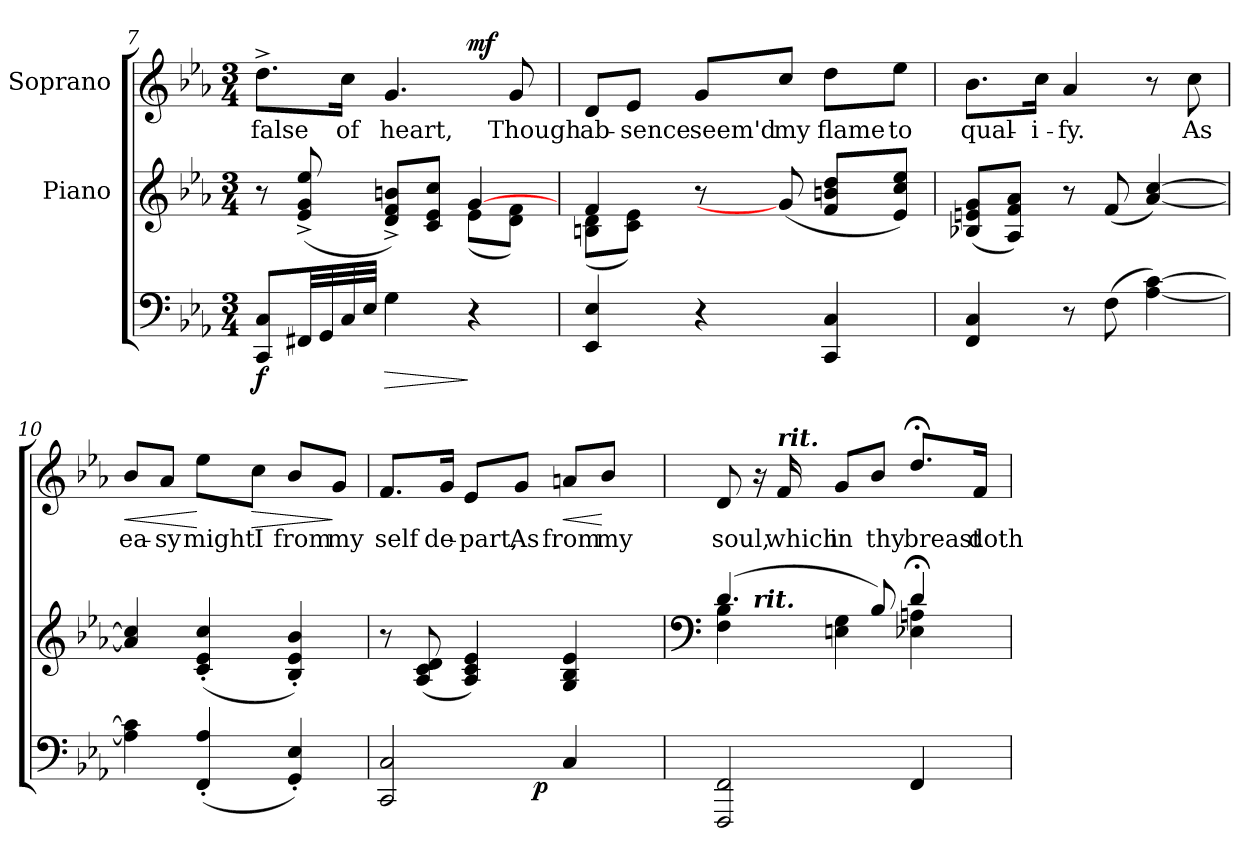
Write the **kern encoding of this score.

**kern	**dynam	**kern	**kern	**text	**dynam
*part3	*part3	*part2	*part1	*part1	*part1
*staff3	*staff3	*staff2	*staff1	*staff1	*staff1
*	*	*I"Piano	*I"Soprano	*	*
*clefF4	*	*clefG2	*clefG2	*	*
*k[b-e-a-]	*	*k[b-e-a-]	*k[b-e-a-]	*	*
*E-:	*	*E-:	*E-:	*	*
*M3/4	*	*M3/4	*M3/4	*	*
=7	=7	=7	=7	=7	=7
*	*	*^	*	*	*
!	!	!	!	!	!LO:LY:b:color=#000000	!
*	*	*	*	*^	*	*
8CCi/ 8CiL	f	8r	2ryy	8.dd^i\L	2ryy	false	.
32FF#Xi/LL	.	(8e-i/^ 8gi^ 8ee-i^	.	.	.	.	.
32GGi/	.	.	.	.	.	.	.
!	!	!	!	!	!	!LO:LY:b:color=#000000	!
32Ci/	.	.	.	16cci\Jk	.	of	.
32E-i/JJJ	.	.	.	.	.	.	.
!	!LO:HP:b	!	!	!	!	!	!
!	!	!	!	!	!	!LO:LY:b:color=#000000	!
4Gi\	>	8di/^ 8fi^ 8bni^L)	.	4.gi/	.	heart,	.
.	.	8ci/ 8e-i 8cciJ	.	.	.	.	.
4r	]	[4gi/	(8e-i\L	.	4ryy	.	mf
!	!	!	!	!	!	!LO:LY:b:color=#000000	!
.	.	.	8di\ 8fiJ)	8gi/	.	Though	.
*	*	*	*	*v	*v	*	*
!!LO:LB:g=z
=8	=8	=8	=8	=8	=8	=8
*	*	*	*	*^	*	*
!	!	!	!	!	!	!LO:LY:b:color=#000000	!
*	*	*	*	*v	*v	*	*
4EE-i/ 4E-i	.	4fi/	(8Bni\ 8diL	8di/L	ab-	.
!	!	!	!	!	!LO:LY:b:color=#000000	!
.	.	.	8ci\ 8e-iJ)	8e-i/J	-sence	.
!	!	!	!	!	!LO:LY:b:color=#000000	!
4r	.	8r	4ryy	8gi/L	seem'd	.
!	!	!	!	!	!LO:LY:b:color=#000000	!
.	.	(8gi/]	.	8cci/J	my	.
!	!	!	!	!	!LO:LY:b:color=#000000	!
4CCi/ 4Ci	.	8fi/ 8bni 8ddiL	4ryy	8ddi\L	flame	.
!	!	!	!	!	!LO:LY:b:color=#000000	!
.	.	8e-i/ 8cci 8ee-iJ)	.	8ee-i\J	to	.
*	*	*v	*v	*	*	*
=9	=9	=9	=9	=9	=9
!	!	!	!	!LO:LY:b:color=#000000	!
4FFi/ 4Ci	.	(8B-Xi/ 8eni 8giL	8.b-i\L	qual-	.
.	.	8A-i/ 8fi 8a-iJ)	.	.	.
!	!	!	!	!LO:LY:b:color=#000000	!
.	.	.	16cci\Jk	-i-	.
!	!	!	!	!LO:LY:b:color=#000000	!
8r	.	8r	4a-i/	-fy.	.
(8Fi\	.	(8fi/	.	.	.
[4A-i\ [4ci)	.	[4a-i/ [4cci)	8r	.	.
!	!	!	!	!LO:LY:b:color=#000000	!
.	.	.	8cci\	As	.
=10	=10	=10	=10	=10	=10
!	!	!	!	!LO:LY:b:color=#000000	!LO:HP:b
4A-i\] 4ci]	.	4a-i/] 4cci]	8b-i/L	ea-	<
!	!	!	!	!LO:LY:b:color=#000000	!
.	.	.	8a-i/J	-sy	.
!	!	!	!	!LO:LY:b:color=#000000	!
(4FFi/' 4A-i'	.	(4ci/' 4e-i' 4cci'	8ee-i\L	might	[
!	!	!	!	!LO:LY:b:color=#000000	!LO:HP:b
.	.	.	8cci\J	I	>
!	!	!	!	!LO:LY:b:color=#000000	!
4GGi/' 4E-i')	.	4B-i/' 4e-i' 4b-i')	8b-i/L	from	.
!	!	!	!	!LO:LY:b:color=#000000	!
.	.	.	8gi/J	my	]
!!LO:PB:g=z
=11	=11	=11	=11	=11	=11
!	!	!	!	!LO:LY:b:color=#000000	!
*^	*	*	*	*	*
2CCi/ 2Ci	4ryy	.	8r	8.fi/L	- self	.
.	.	.	(8A-i/ 8ci 8di	.	.	.
!	!	!	!	!	!LO:LY:b:color=#000000	!
.	.	.	.	16gi/Jk	de-	.
!	!	!	!	!	!LO:LY:b:color=#000000	!
.	8ryy	.	4A-i/ 4ci 4e-i)	8e-i/L	-part,	.
!	!	!	!	!	!LO:LY:b:color=#000000	!
.	32ryy	.	.	8gi/J	As	.
.	512.ryy	.	.	.	.	.
.	4ryy	p	.	.	.	.
!	!	!	!	!	!LO:LY:b:color=#000000	!LO:HP:b
4Ci/	.	.	4Gi/ 4B-i 4e-i	8ani/L	from	<
!	!	!	!	!	!LO:LY:b:color=#000000	!
.	.	.	.	8b-i/J	my	[
.	16ryy	.	.	.	.	.
.	64ryy	.	.	.	.	.
.	128ryy	.	.	.	.	.
.	256ryy	.	.	.	.	.
.	1024ryy	.	.	.	.	.
*v	*v	*	*	*	*	*
=12	=12	=12	=12	=12	=12
*	*	*clefF4	*	*	*
*	*	*^	*	*	*
*^	*	*	*	*	*	*
!	!	!	!	!	!	!LO:LY:b:color=#000000	!
*v	*v	*	*	*^	*	*	*
2FFFi/ 2FFi	.	(4.di/	4Fi\ 4B-i	8ryy	8di/	soul,	.
!	!	!	!	!LO:TX:a:Bi:t=rit.	!	!	!
.	.	.	.	2ryy	16r	.	.
!	!	!	!	!	!LO:TX:a:Bi:t=rit.	!	!
!	!	!	!	!	!	!LO:LY:b:color=#000000	!
.	.	.	.	.	16fi/	which	.
!	!	!	!	!	!	!LO:LY:b:color=#000000	!
.	.	.	4Eni\ 4Gi	.	8gi/L	in	.
!	!	!	!	!	!	!LO:LY:b:color=#000000	!
.	.	8B-i/)	.	.	8b-i/J	thy	.
!	!	!	!	!	!	!LO:LY:b:color=#000000	!
4FFi/	.	4d;i/	4E-Xi\ 4Ani	.	8.dd;i/L	breast	.
.	.	.	.	8ryy	.	.	.
!	!	!	!	!	!	!LO:LY:b:color=#000000	!
.	.	.	.	.	16fi/Jk	doth	.
*	*	*v	*v	*v	*	*	*
=	=	=	=	=	=
*-	*-	*-	*-	*-	*-
